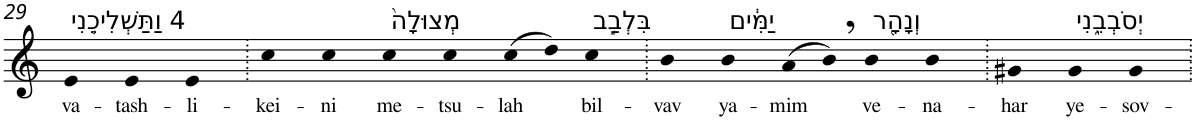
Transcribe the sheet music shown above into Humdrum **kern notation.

**kern	**text
*part1	*part1
*staff1	*staff1
*I"Piano	*
*I'Pno	*
!!LO:PB:g=z
*clefG2	*
*k[]	*
=29	=29
!LO:TX:a:t=4 וַתַּשְׁלִיכֵ֤נִי	!
!	!LO:LY:b
4e	va-
!	!LO:LY:b
4e	-tash-
!	!LO:LY:b
4e	-li-
=30.	=30.
!	!LO:LY:b
4cc	-kei-
!	!LO:LY:b
4cc	-ni
!LO:TX:a:t=מְצוּלָה֙	!
!	!LO:LY:b
4cc	me-
!	!LO:LY:b
4cc	-tsu-
!	!LO:LY:b
(>8cc	-lah
8dd)	.
!LO:TX:a:t=בִּלְבַ֣ב	!
!	!LO:LY:b
4cc	bil-
=31.	=31.
!	!LO:LY:b
4b	-vav
!LO:TX:a:t=יַמִּ֔ים	!
!	!LO:LY:b
4b	ya-
!	!LO:LY:b
(>8a	-mim
8b,)	.
!LO:TX:a:t=וְנָהָ֖ר	!
!	!LO:LY:b
4b	ve-
!	!LO:LY:b
4b	-na-
=32.	=32.
!	!LO:LY:b
4g#X	-har
!LO:TX:a:t=יְסֹבְבֵ֑נִי	!
!	!LO:LY:b
4g#	ye-
!	!LO:LY:b
4g#	-sov-
=.	=.
*-	*-
